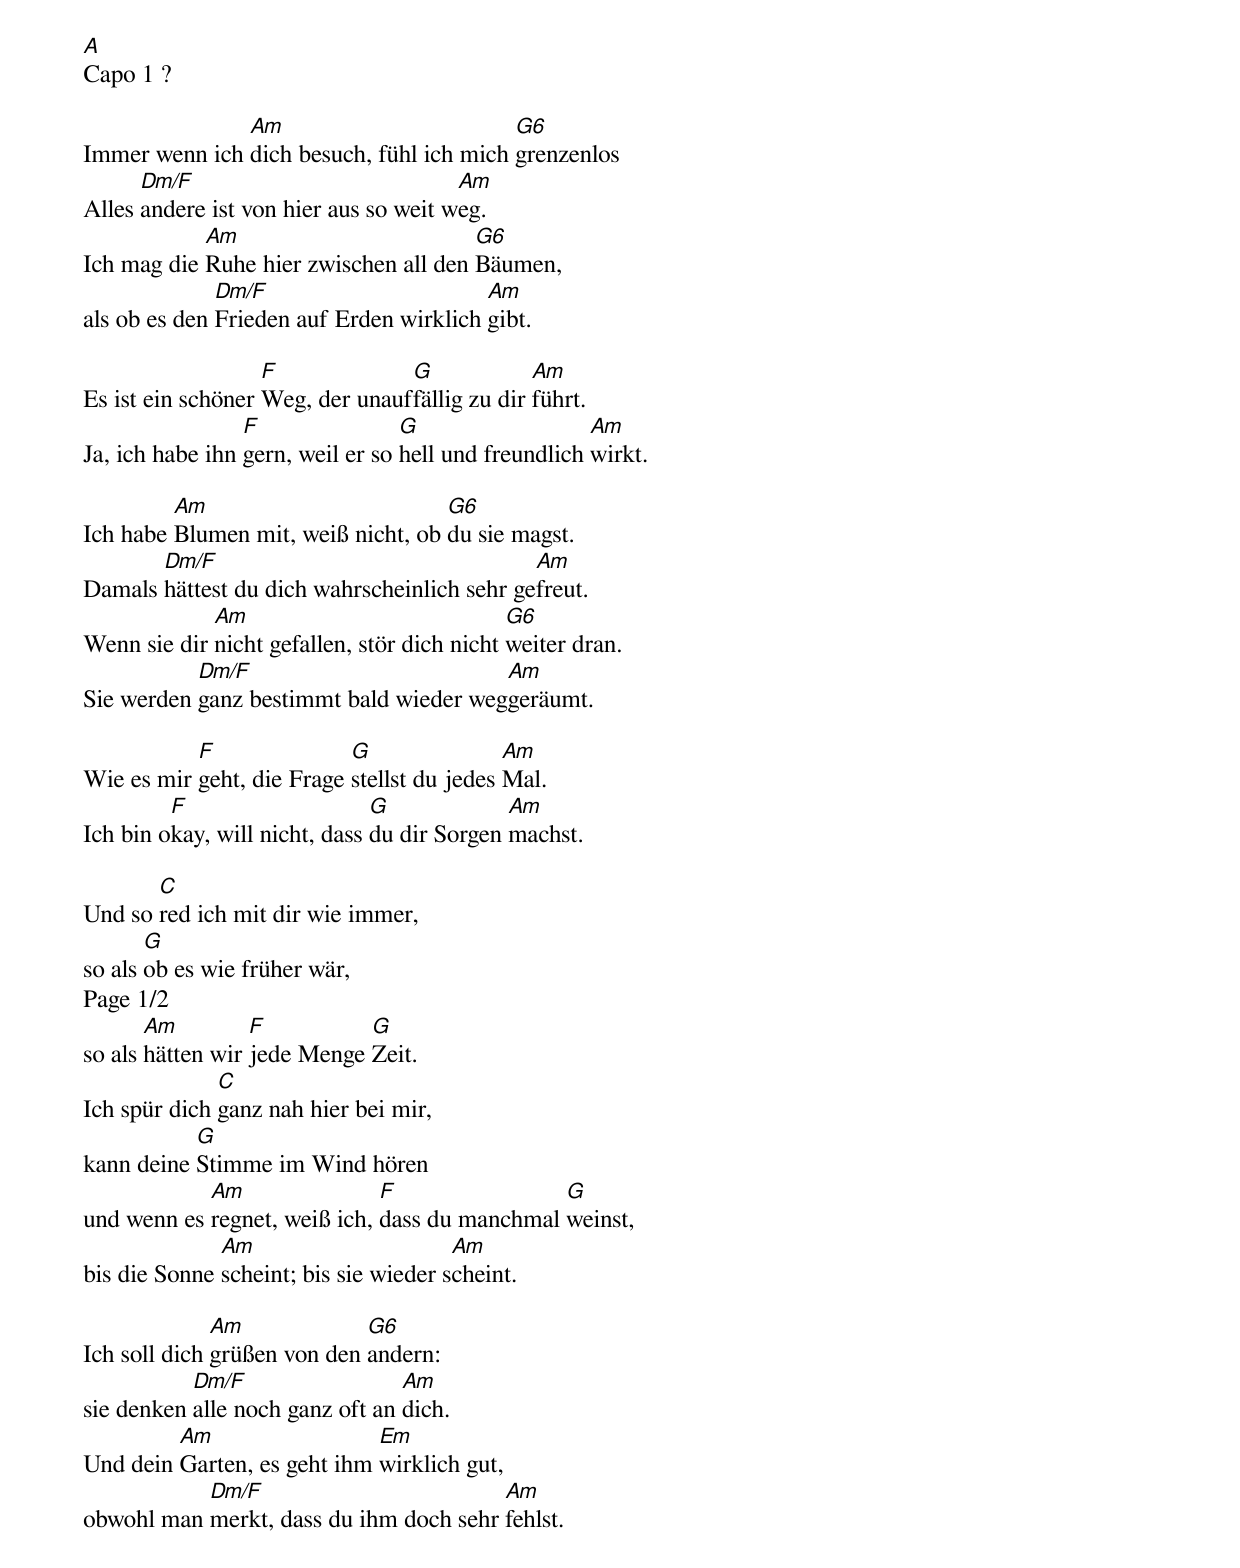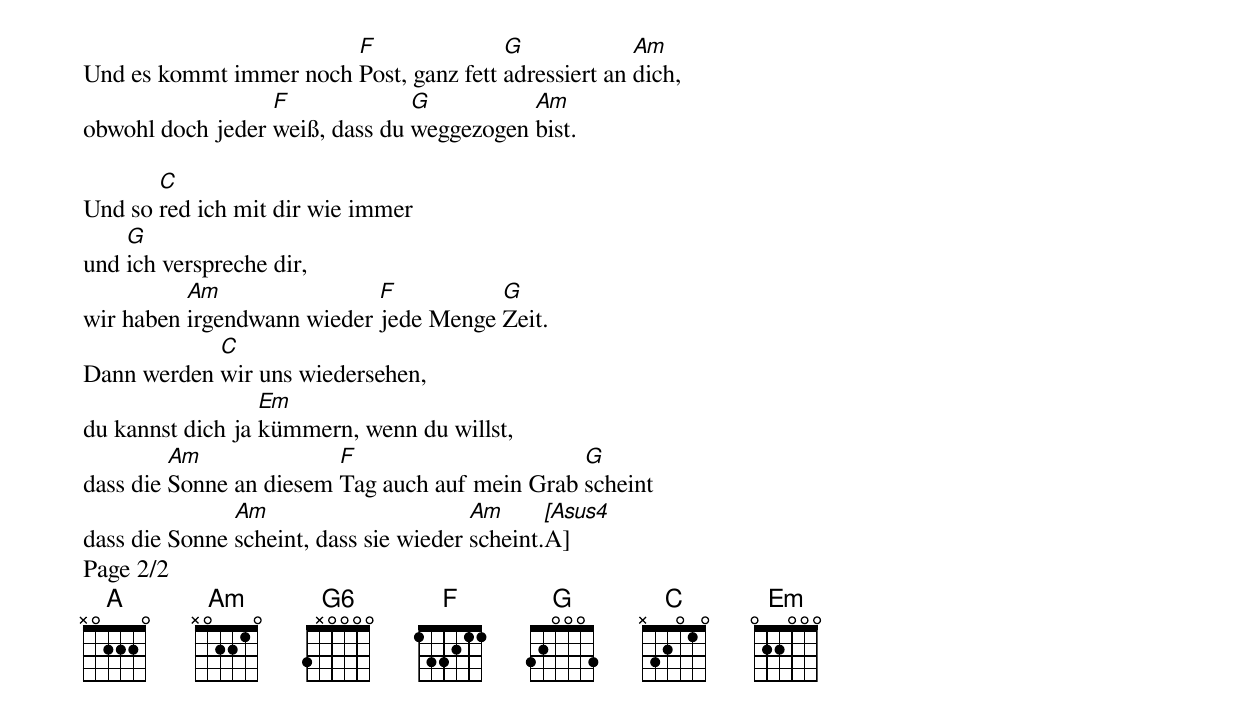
[A]Capo 1 ?

Immer wenn ich [Am]dich besuch, fühl ich mich [G6]grenzenlos
Alles [Dm/F]andere ist von hier aus so weit w[Am]eg.
Ich mag die [Am]Ruhe hier zwischen all den [G6]Bäumen,
als ob es den [Dm/F]Frieden auf Erden wirklich [Am]gibt.

Es ist ein schöner [F]Weg, der unauf[G]fällig zu dir [Am]führt.
Ja, ich habe ihn [F]gern, weil er so [G]hell und freundlich [Am]wirkt.

Ich habe [Am]Blumen mit, weiß nicht, ob [G6]du sie magst.
Damals [Dm/F]hättest du dich wahrscheinlich sehr ge[Am]freut.
Wenn sie dir [Am]nicht gefallen, stör dich nicht [G6]weiter dran.
Sie werden [Dm/F]ganz bestimmt bald wieder weg[Am]geräumt.

Wie es mir [F]geht, die Frage [G]stellst du jedes [Am]Mal.
Ich bin o[F]kay, will nicht, dass [G]du dir Sorgen [Am]machst.

Und so [C]red ich mit dir wie immer,
so als [G]ob es wie früher wär,
Page 1/2
so als [Am]hätten wir [F]jede Menge [G]Zeit.
Ich spür dich [C]ganz nah hier bei mir,
kann deine [G]Stimme im Wind hören
und wenn es [Am]regnet, weiß ich, [F]dass du manchmal [G]weinst,
bis die Sonne [Am]scheint; bis sie wieder s[Am]cheint.

Ich soll dich [Am]grüßen von den [G6]andern:
sie denken [Dm/F]alle noch ganz oft an [Am]dich.
Und dein [Am]Garten, es geht ihm [Em]wirklich gut,
obwohl man [Dm/F]merkt, dass du ihm doch sehr [Am]fehlst.

Und es kommt immer noch [F]Post, ganz fett [G]adressiert an [Am]dich,
obwohl doch jeder [F]weiß, dass du [G]weggezogen [Am]bist.

Und so [C]red ich mit dir wie immer
und [G]ich verspreche dir,
wir haben [Am]irgendwann wieder [F]jede Menge [G]Zeit.
Dann werden [C]wir uns wiedersehen,
du kannst dich ja [Em]kümmern, wenn du willst,
dass die [Am]Sonne an diesem [F]Tag auch auf mein Grab [G]scheint
dass die Sonne [Am]scheint, dass sie wieder [Am]scheint.[[Asus4]A]
Page 2/2
